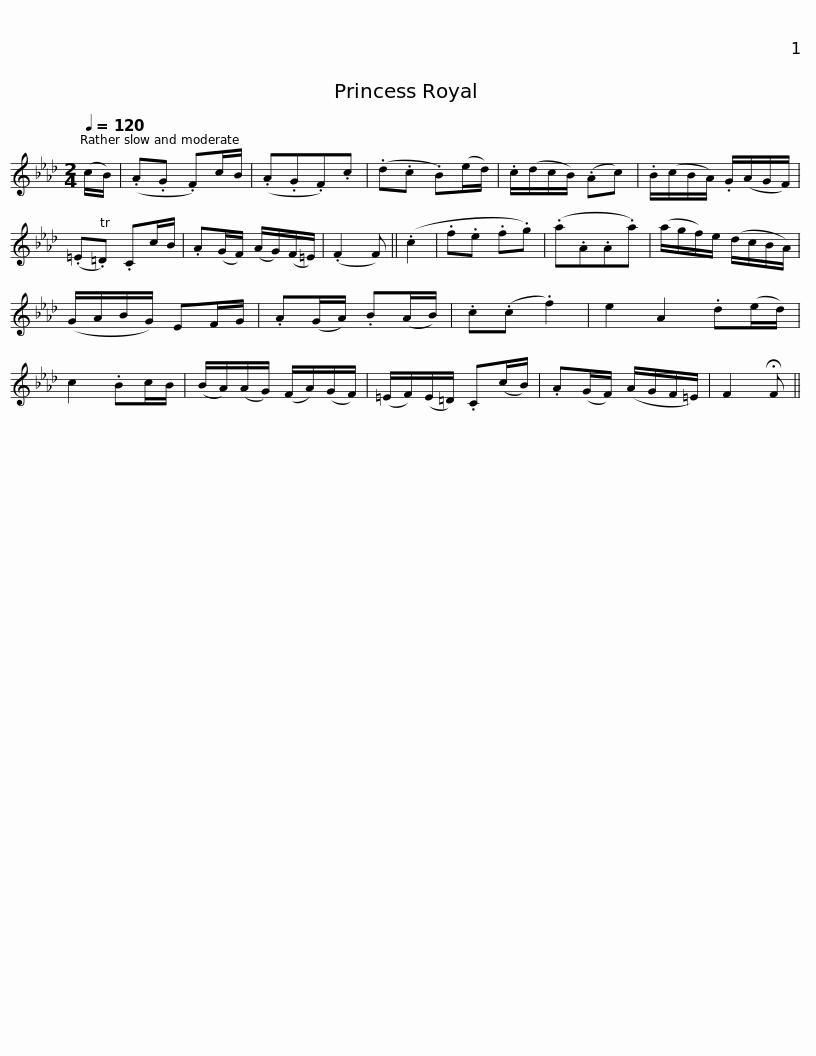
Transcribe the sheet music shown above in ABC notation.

X:1
L:1/8
Q:1/4=120
M:2/4
I:linebreak $
K:Ab
V:1 treble
V:1
 (c/B/) | (.A.G .F)c/B/ | (.A.G.F).c | (.d.c .B)(e/d/) | .c/(d/c/B/) (.Ac) | %5
 .B/(c/B/A/) .G/(A/G/F/) | (.=E.T=D) .Cc/B/ | .A(G/F/) (A/G/)(F/=E/) |$ (.F2 F) || (.c2 | %10
 .f.e .f.g) | (.a.A.A.a) | (a/g/f/)e/ (d/c/B/A/) | (G/A/B/G/) EF/G/ | .A(G/A/) .B(A/B/) | %15
 .c(.c .f2) | e2 A2 .d(e/d/) |$ c2 .Bc/B/ | (B/A/)(A/G/) (F/A/)(G/F/) | (=E/F/)(E/=D/) .C(c/B/) | %20
 .A(G/F/) (A/G/F/=E/) | F2 !fermata!F || %22
